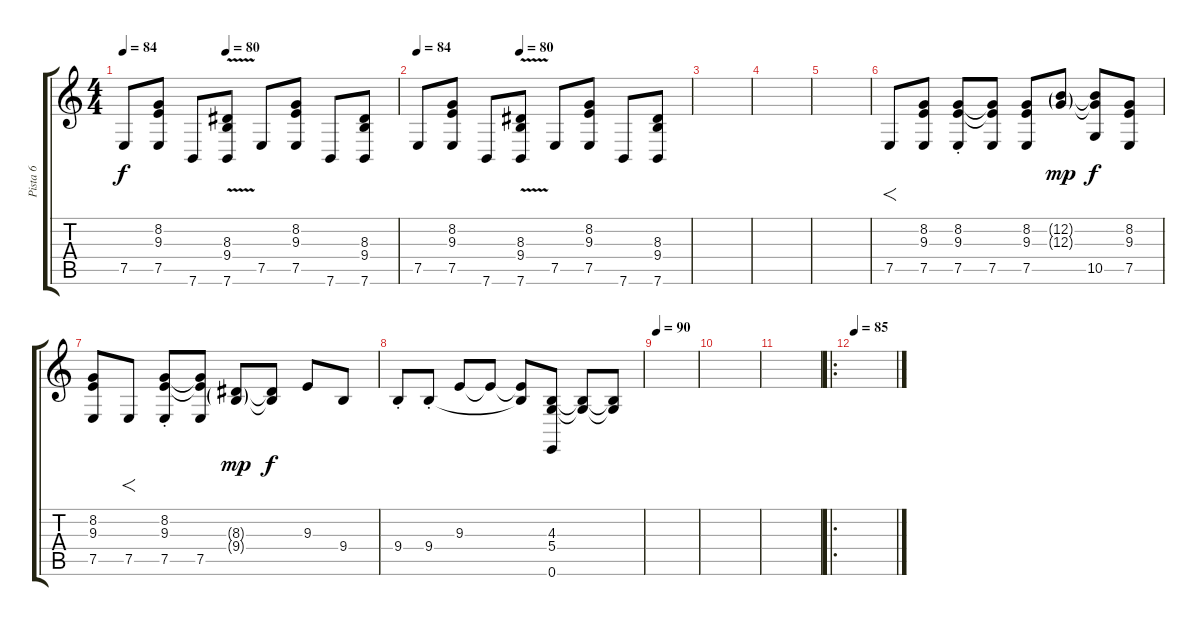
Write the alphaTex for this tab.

\track ("Pista 6" "Pista 6") {instrument acousticgrandpiano}
\staff {score tabs}
\tuning (E4 B3 G3 D3 A2 E2) {hide}
\ts (4 4)
\tempo 90
\tempo 84
\tempo (80 0.375)
\clef g2
\ks c
7.5.8{dy f} (8.2 9.3 7.5).8 7.6.8 (8.3 9.4{v} 7.6).8 7.5.8 (8.2 9.3 7.5).8 7.6.8 (8.3 9.4 7.6).8 |
\tempo 90
\tempo 84
\tempo (80 0.375)
7.5.8 (8.2 9.3 7.5).8 7.6.8 (8.3 9.4{v} 7.6).8 7.5.8 (8.2 9.3 7.5).8 7.6.8 (8.3 9.4 7.6).8 |
|
|
|
7.5.8{f volume 6 instrument accordion} (8.2 9.3 7.5).8 (8.2{st} 9.3{st} 7.5{st}).8 (8.2{t} 9.3{t} 7.5).8 (8.2 9.3 7.5).8 (12.2{g} 12.3{g}).8{dy mp} (12.2{t} 12.3{t} 10.5).8{dy f} (8.2 9.3 7.5).8 |
(8.2 9.3 7.5).8 7.5.8{f} (8.2{st} 9.3{st} 7.5{st}).8 (8.2{t} 9.3{t} 7.5).8 (8.3{g} 9.4{g}).8{dy mp} (8.3{t} 9.4{t}).8{dy f} 9.3.8 9.4.8 |
9.4{st}.8 9.4{st}.8 9.3.8 9.3{t}.8 (9.3{t} 9.4{t}).8 (4.3 5.4 0.6).8 (4.3{t} 5.4{t}).8 (4.3{t} 5.4{t}).8 |
\tempo 110
\tempo 90
|
|
|
\ro
\tempo 85
